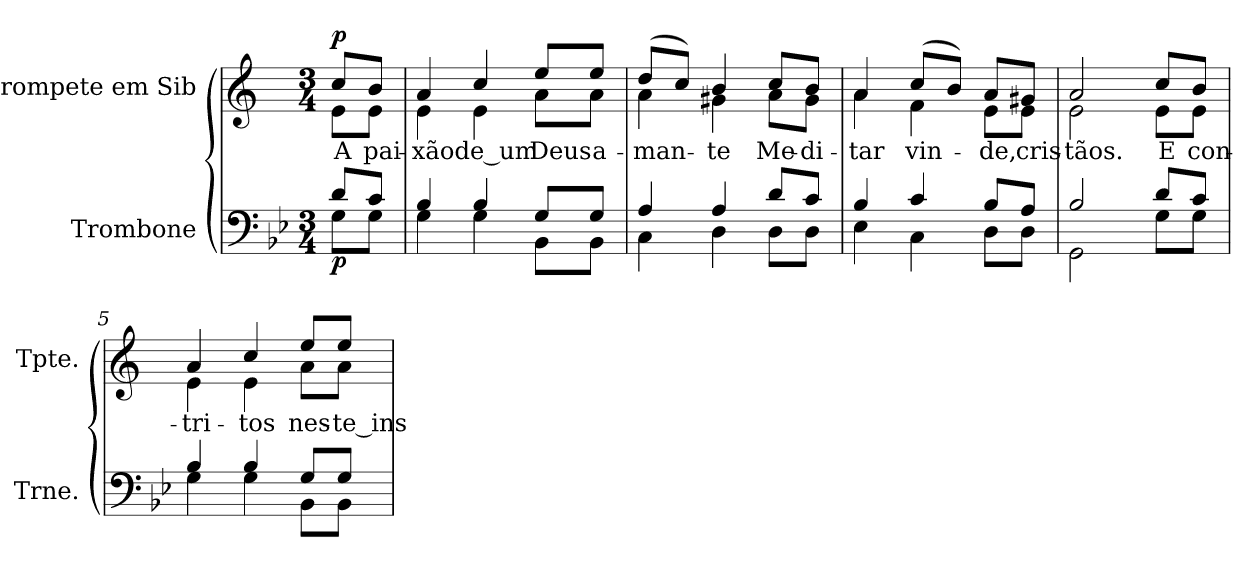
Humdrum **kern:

**kern	**dynam	**kern	**text	**dynam
*part2	*part2	*part1	*part1	*part1
*staff2	*staff2	*staff1	*staff1	*staff1
*I"Trombone	*	*I"Trompete em Sib	*	*
*I'Trne.	*	*I'Tpte.	*	*
!!LO:PB:g=z
*clefF4	*	*clefG2	*	*
*	*	*ITrd1c2	*	*
*k[b-e-]	*	*k[b-e-]	*	*
*g:	*	*g:	*	*
*M3/4	*	*M3/4	*	*
*MM60	*	*MM60	*	*
=	=	=	=	=
*^	*	*	*	*
!	!	!	!	!LO:LY:b:color=#000000	!
*	*	*	*^	*	*
8di/L	8Gi\L	p	8b-i/L	8di\L	A	p
!	!	!	!	!	!LO:LY:b:color=#000000	!
8ci/J	8Gi\J	.	8ai/J	8di\J	pai-	.
=1	=1	=1	=1	=1	=1	=1
!	!	!	!	!	!LO:LY:b:color=#000000	!
4B-i/	4Gi\	.	4gi/	4di\	-xão	.
!	!	!	!	!	!LO:LY:b:color=#000000	!
4B-i/	4Gi\	.	4b-i/	4di\	de_um	.
!	!	!	!	!	!LO:LY:b:color=#000000	!
8Gi/L	8BB-i\L	.	8ddi/L	8gi\L	Deus	.
!	!	!	!	!	!LO:LY:b:color=#000000	!
8Gi/J	8BB-i\J	.	8ddi/J	8gi\J	a-	.
=2	=2	=2	=2	=2	=2	=2
!	!	!	!	!	!LO:LY:b:color=#000000	!
4Ai/	4Ci\	.	(8cci/L	4gi\	-man-	.
.	.	.	8b-i/J)	.	.	.
!	!	!	!	!	!LO:LY:b:color=#000000	!
4Ai/	4Di\	.	4ai/	4f#Xi\	-te	.
!	!	!	!	!	!LO:LY:b:color=#000000	!
8di/L	8Di\L	.	8b-i/L	8gi\L	Me-	.
!	!	!	!	!	!LO:LY:b:color=#000000	!
8ci/J	8Di\J	.	8ai/J	8f#i\J	-di-	.
=3	=3	=3	=3	=3	=3	=3
!	!	!	!	!	!LO:LY:b:color=#000000	!
4B-i/	4E-i\	.	4gi/	4gi\	-tar	.
!	!	!	!	!	!LO:LY:b:color=#000000	!
4ci/	4Ci\	.	(8b-i/L	4e-i\	vin-	.
.	.	.	8ai/J)	.	.	.
!	!	!	!	!	!LO:LY:b:color=#000000	!
8B-i/L	8Di\L	.	8gi/L	8di\L	-de,	.
!	!	!	!	!	!LO:LY:b:color=#000000	!
8Ai/J	8Di\J	.	8f#Xi/J	8di\J	cris-	.
=4	=4	=4	=4	=4	=4	=4
!	!	!	!	!	!LO:LY:b:color=#000000	!
2B-i/	2GGi\	.	2gi/	2di\	-tãos.	.
!	!	!	!	!	!LO:LY:b:color=#000000	!
8di/L	8Gi\L	.	8b-i/L	8di\L	E	.
!	!	!	!	!	!LO:LY:b:color=#000000	!
8ci/J	8Gi\J	.	8ai/J	8di\J	con-	.
!!LO:LB:g=z	!!
=5	=5	=5	=5	=5	=5	=5
!	!	!	!	!	!LO:LY:b:color=#000000	!
4B-i/	4Gi\	.	4gi/	4di\	-tri-	.
!	!	!	!	!	!LO:LY:b:color=#000000	!
4B-i/	4Gi\	.	4b-i/	4di\	-tos	.
!	!	!	!	!	!LO:LY:b:color=#000000	!
8Gi/L	8BB-i\L	.	8ddi/L	8gi\L	nes-	.
!	!	!	!	!	!LO:LY:b:color=#000000	!
8Gi/J	8BB-i\J	.	8ddi/J	8gi\J	-te_ins-	.
*v	*v	*	*	*	*	*
*	*	*v	*v	*	*
=	=	=	=	=
*-	*-	*-	*-	*-
